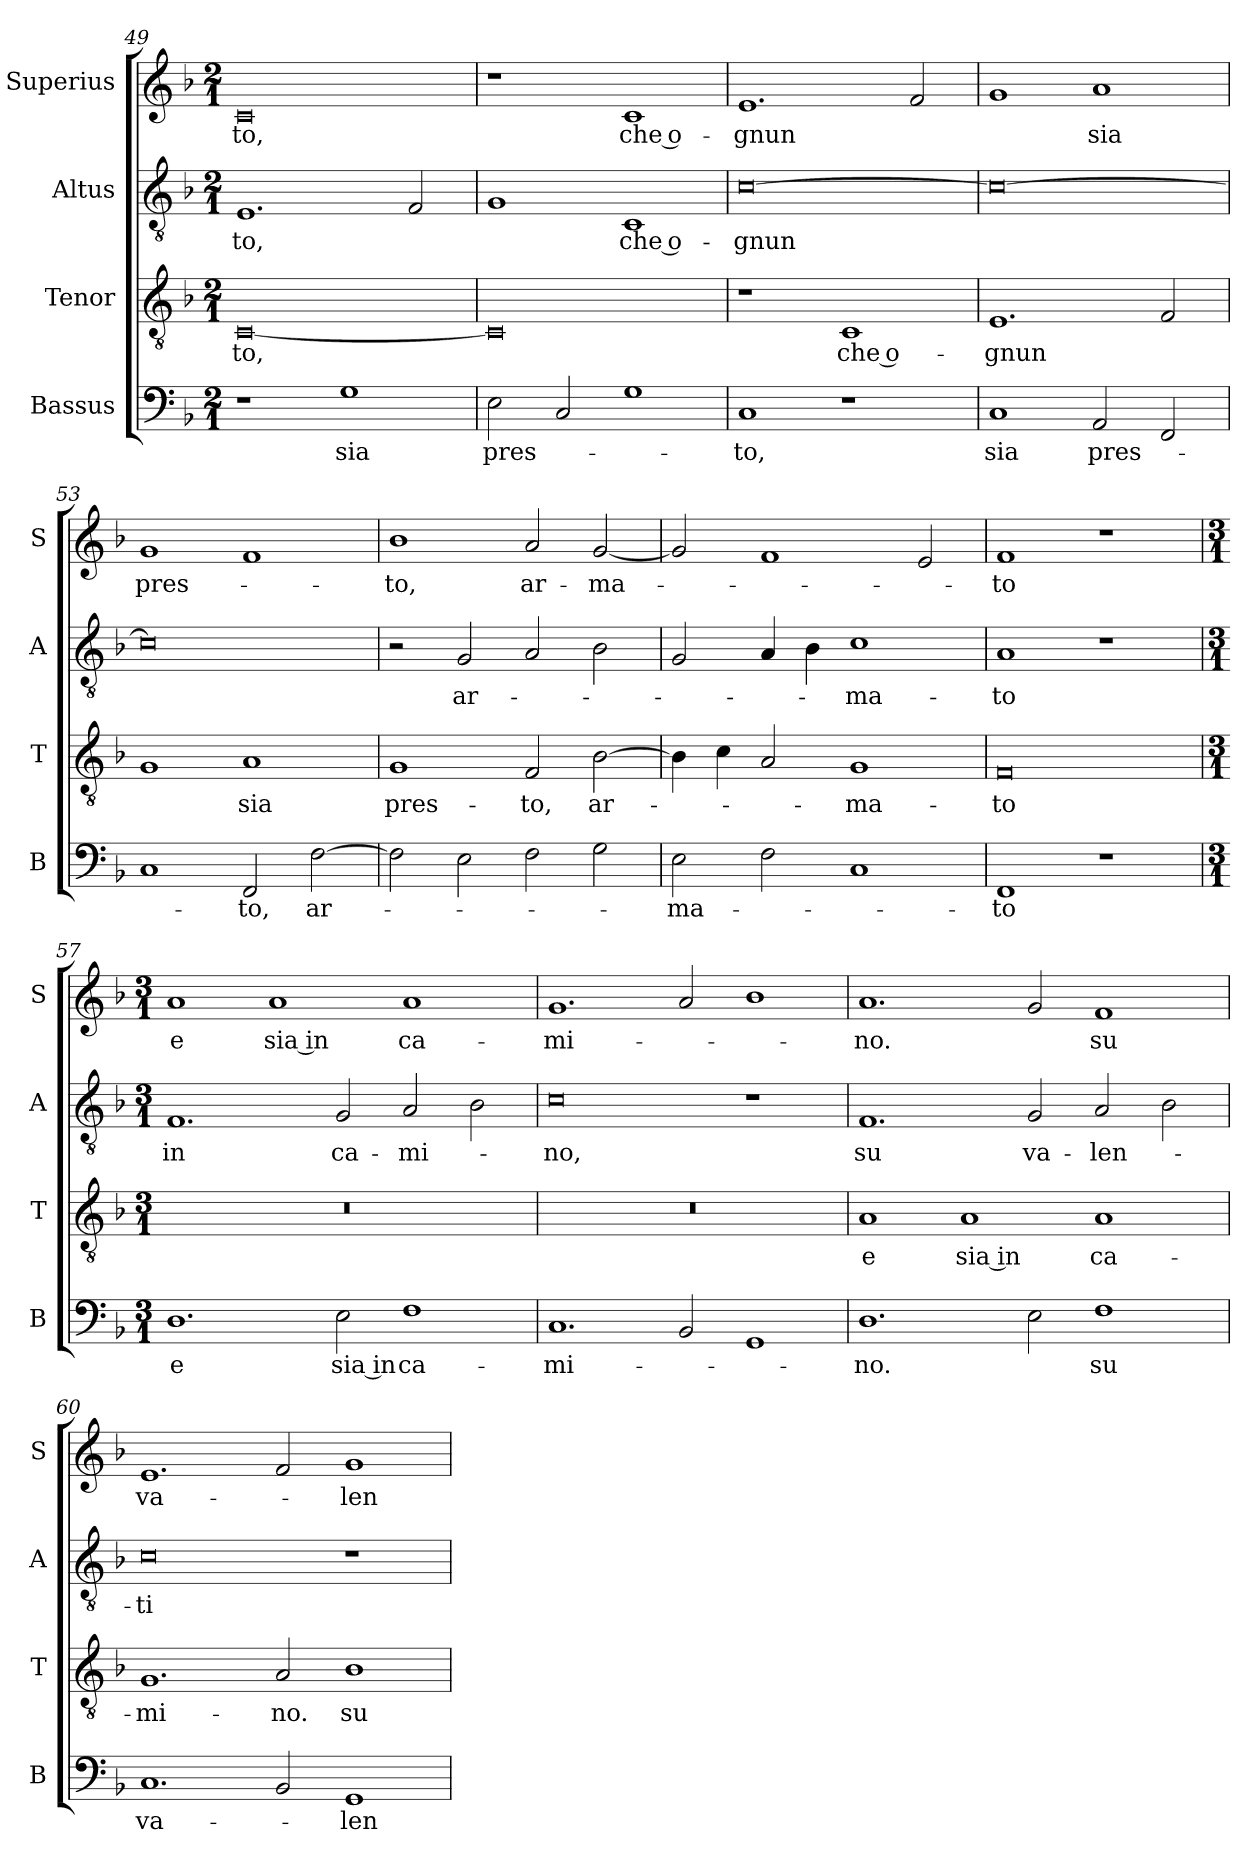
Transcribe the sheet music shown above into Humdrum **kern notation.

**kern	**text	**kern	**text	**kern	**text	**kern	**text
*part4	*part4	*part3	*part3	*part2	*part2	*part1	*part1
*staff4	*staff4	*staff3	*staff3	*staff2	*staff2	*staff1	*staff1
*I"Bassus	*	*I"Tenor	*	*I"Altus	*	*I"Superius	*
*I'B	*	*I'T	*	*I'A	*	*I'S	*
*clefF4	*	*clefGv2	*	*clefGv2	*	*clefG2	*
*k[b-]	*	*k[b-]	*	*k[b-]	*	*k[b-]	*
*M2/1	*	*M2/1	*	*M2/1	*	*M2/1	*
=49	=49	=49	=49	=49	=49	=49	=49
1r	.	[0C	-to,	1.E	-to,	0c	-to,
1G	sia	.	.	.	.	.	.
.	.	.	.	2F	.	.	.
=50	=50	=50	=50	=50	=50	=50	=50
2E	pres-	0C]	.	1G	.	1r	.
2C	.	.	.	.	.	.	.
1G	.	.	.	1C	che o-	1c	che o-
=51	=51	=51	=51	=51	=51	=51	=51
1C	-to,	1r	.	[0c	-gnun	1.e	-gnun
1r	.	1C	che o-	.	.	.	.
.	.	.	.	.	.	2f	.
=52	=52	=52	=52	=52	=52	=52	=52
1C	sia	1.E	-gnun	0c_	.	1g	.
2AA	pres-	.	.	.	.	1a	sia
2FF	.	2F	.	.	.	.	.
=53	=53	=53	=53	=53	=53	=53	=53
1C	.	1G	.	0c]	.	1g	pres-
2FF	-to,	1A	sia	.	.	1f	.
[2F	ar-	.	.	.	.	.	.
=54	=54	=54	=54	=54	=54	=54	=54
2F]	.	1G	pres-	2r	.	1b-	-to,
2E	.	.	.	2G	ar-	.	.
2F	.	2F	-to,	2A	.	2a	ar-
2G	.	[2B-	ar-	2B-	.	[2g	-ma-
=55	=55	=55	=55	=55	=55	=55	=55
2E	-ma-	4B-]	.	2G	.	2g]	.
.	.	4c	.	.	.	.	.
2F	.	2A	.	4A	.	1f	.
.	.	.	.	4B-	.	.	.
1C	.	1G	-ma-	1c	-ma-	.	.
.	.	.	.	.	.	2e	.
=56	=56	=56	=56	=56	=56	=56	=56
1FF	-to	0F	-to	1A	-to	1f	-to
1r	.	.	.	1r	.	1r	.
=57	=57	=57	=57	=57	=57	=57	=57
*M3/1	*	*M3/1	*	*M3/1	*	*M3/1	*
1.D	e	0.r	.	1.F	in	1a	e
.	.	.	.	.	.	1a	sia in
2E	sia in	.	.	2G	ca-	.	.
1F	ca-	.	.	2A	-mi-	1a	ca-
.	.	.	.	2B-	.	.	.
=58	=58	=58	=58	=58	=58	=58	=58
1.C	-mi-	0.r	.	0c	-no,	1.g	-mi-
2BB-	.	.	.	.	.	2a	.
1GG	.	.	.	1r	.	1b-	.
=59	=59	=59	=59	=59	=59	=59	=59
1.D	-no.	1A	e	1.F	su	1.a	-no.
.	.	1A	sia in	.	.	.	.
2E	.	.	.	2G	va-	2g	.
1F	su	1A	ca-	2A	-len-	1f	su
.	.	.	.	2B-	.	.	.
=60	=60	=60	=60	=60	=60	=60	=60
1.C	va-	1.G	-mi-	0c	-ti	1.e	va-
2BB-	.	2A	-no.	.	.	2f	.
1GG	-len-	1B-	su	1r	.	1g	-len-
=	=	=	=	=	=	=	=
*-	*-	*-	*-	*-	*-	*-	*-
